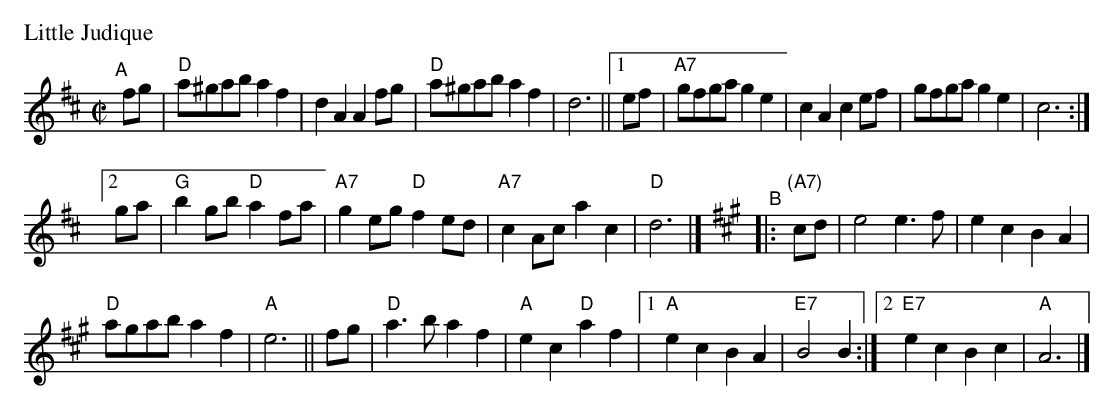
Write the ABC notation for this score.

X:1
P: Little Judique
C:
M: C|
L: 1/8
K: D
"^A"[|]\
   fg | "D"a^gab a2f2 | d2A2 A2fg | "D"a^gab a2f2 | d6 || [1 ef | "A7"gfga g2e2 | c2A2 c2ef | gfga g2e2 | c6 :|
[2 ga | "G"b2gb "D"a2fa | "A7"g2eg "D"f2ed | "A7"c2Ac a2c2 | "D"d6 |][K:A] "^B"|: "(A7)"cd | e4 e3f | e2c2 B2A2 |
"D"agab a2f2 | "A"e6 || fg | "D"a3b a2f2 | "A"e2c2 "D"a2f2 | [1 "A"e2c2 B2A2 | "E7"B4 B2 :|[2 "E7"e2c2 B2c2 | "A"A6 |]
